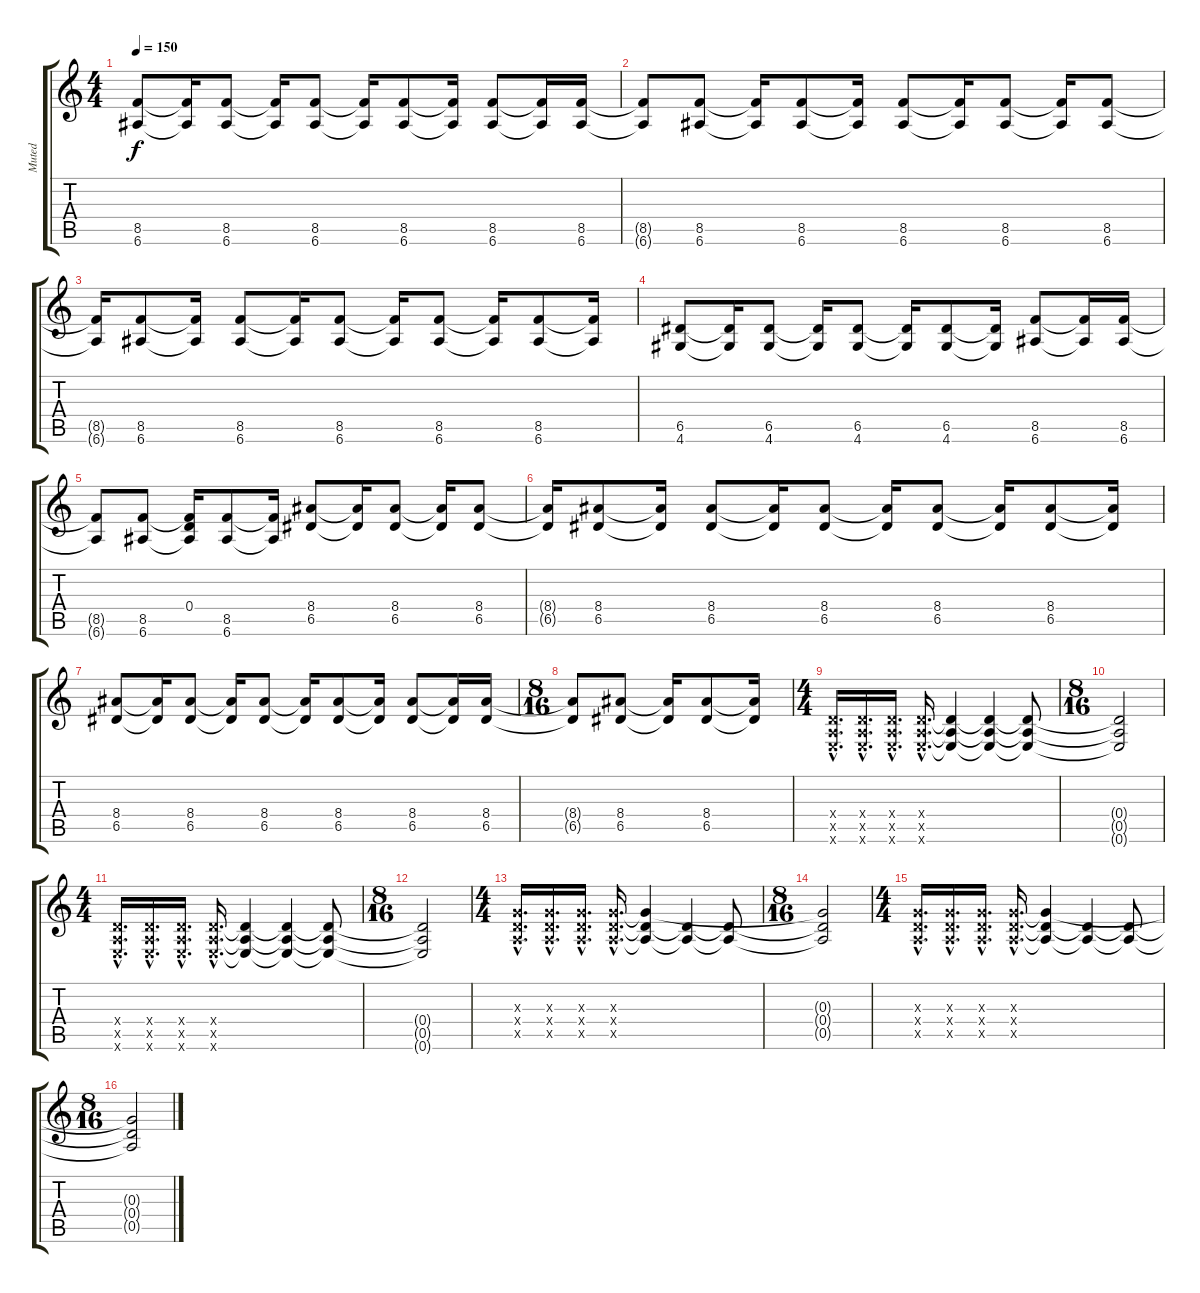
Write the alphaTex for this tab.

\track ("Muted" "Muted") {instrument electricguitarmuted}
\staff {score tabs}
\tuning (E4 B3 G3 D3 A2 E2) {hide}
\ts (4 4)
\tempo 150
\clef g2
\ks c
(8.5 6.6).8{dy f} (8.5{t} 6.6{t}).16 (8.5 6.6).8 (8.5{t} 6.6{t}).16 (8.5 6.6).8 (8.5{t} 6.6{t}).16 (8.5 6.6).8 (8.5{t} 6.6{t}).16 (8.5 6.6).8 (8.5{t} 6.6{t}).16 (8.5 6.6).16 |
(8.5{t} 6.6{t}).8 (8.5 6.6).8 (8.5{t} 6.6{t}).16 (8.5 6.6).8 (8.5{t} 6.6{t}).16 (8.5 6.6).8 (8.5{t} 6.6{t}).16 (8.5 6.6).8 (8.5{t} 6.6{t}).16 (8.5 6.6).8 |
(8.5{t} 6.6{t}).16 (8.5 6.6).8 (8.5{t} 6.6{t}).16 (8.5 6.6).8 (8.5{t} 6.6{t}).16 (8.5 6.6).8 (8.5{t} 6.6{t}).16 (8.5 6.6).8 (8.5{t} 6.6{t}).16 (8.5 6.6).8 (8.5{t} 6.6{t}).16 |
(6.5 4.6).8 (6.5{t} 4.6{t}).16 (6.5 4.6).8 (6.5{t} 4.6{t}).16 (6.5 4.6).8 (6.5{t} 4.6{t}).16 (6.5 4.6).8 (6.5{t} 4.6{t}).16 (8.5 6.6).8 (8.5{t} 6.6{t}).16 (8.5 6.6).16 |
(8.5{t} 6.6{t}).8 (8.5 6.6).8 (0.4 8.5{t} 6.6{t}).16 (8.5 6.6).8 (8.5{t} 6.6{t}).16 (8.4 6.5).8 (8.4{t} 6.5{t}).16 (8.4 6.5).8 (8.4{t} 6.5{t}).16 (8.4 6.5).8 |
(8.4{t} 6.5{t}).16 (8.4 6.5).8 (8.4{t} 6.5{t}).16 (8.4 6.5).8 (8.4{t} 6.5{t}).16 (8.4 6.5).8 (8.4{t} 6.5{t}).16 (8.4 6.5).8 (8.4{t} 6.5{t}).16 (8.4 6.5).8 (8.4{t} 6.5{t}).16 |
(8.4 6.5).8 (8.4{t} 6.5{t}).16 (8.4 6.5).8 (8.4{t} 6.5{t}).16 (8.4 6.5).8 (8.4{t} 6.5{t}).16 (8.4 6.5).8 (8.4{t} 6.5{t}).16 (8.4 6.5).8 (8.4{t} 6.5{t}).16 (8.4 6.5).16 |
\ts (8 16)
(8.4{t} 6.5{t}).8 (8.4 6.5).8 (8.4{t} 6.5{t}).16 (8.4 6.5).8 (8.4{t} 6.5{t}).16 |
\ts (4 4)
(0.4{hac x} 0.5{hac x} 0.6{hac x}).16{d} (0.4{hac x} 0.5{hac x} 0.6{hac x}).16{d} (0.4{hac x} 0.5{hac x} 0.6{hac x}).16{d} (0.4{hac x} 0.5{hac x} 0.6{hac x}).16{d} (0.4{t} 0.5{t} 0.6{t}).4 (0.4{t} 0.5{t} 0.6{t}).4 (0.4{t} 0.5{t} 0.6{t}).8 |
\ts (8 16)
(0.4{t} 0.5{t} 0.6{t}).2 |
\ts (4 4)
(0.4{hac x} 0.5{hac x} 0.6{hac x}).16{d} (0.4{hac x} 0.5{hac x} 0.6{hac x}).16{d} (0.4{hac x} 0.5{hac x} 0.6{hac x}).16{d} (0.4{hac x} 0.5{hac x} 0.6{hac x}).16{d} (0.4{t} 0.5{t} 0.6{t}).4 (0.4{t} 0.5{t} 0.6{t}).4 (0.4{t} 0.5{t} 0.6{t}).8 |
\ts (8 16)
(0.4{t} 0.5{t} 0.6{t}).2 |
\ts (4 4)
(0.3{hac x} 0.4{hac x} 0.5{hac x}).16{d} (0.3{hac x} 0.4{hac x} 0.5{hac x}).16{d} (0.3{hac x} 0.4{hac x} 0.5{hac x}).16{d} (0.3{hac x} 0.4{hac x} 0.5{hac x}).16{d} (0.3{t} 0.4{t} 0.5{t}).4 (0.4{t} 0.5{t}).4 (0.4{t} 0.5{t}).8 |
\ts (8 16)
(0.3{t} 0.4{t} 0.5{t}).2 |
\ts (4 4)
(0.3{hac x} 0.4{hac x} 0.5{hac x}).16{d} (0.3{hac x} 0.4{hac x} 0.5{hac x}).16{d} (0.3{hac x} 0.4{hac x} 0.5{hac x}).16{d} (0.3{hac x} 0.4{hac x} 0.5{hac x}).16{d} (0.3{t} 0.4{t} 0.5{t}).4 (0.4{t} 0.5{t}).4 (0.4{t} 0.5{t}).8 |
\ts (8 16)
(0.3{t} 0.4{t} 0.5{t}).2
